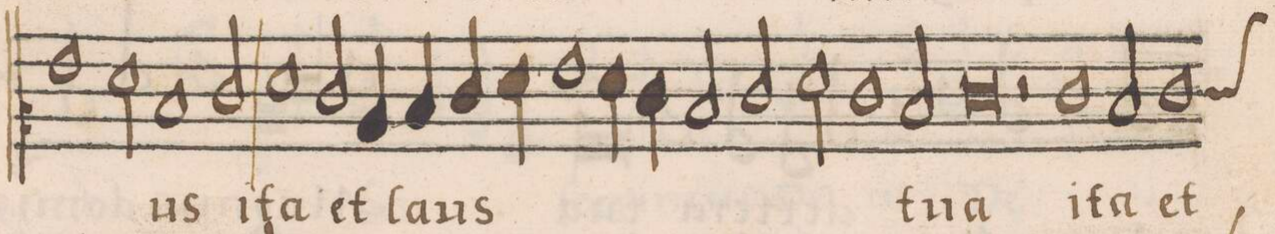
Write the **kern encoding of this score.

**kern	**text
*I"CANTVS	*
*clefC2	*
*k[]	*
*met(C)	*
*M2/1	*
1g\	.
2f\	.
1d/	-us
=28-	=28-
2e/	i-
1f\	-ta
=29-	=29-
2e/	et
4c/	laus
4d/	.
4e/	.
4f\	.
1g\	.
=30-	=30-
4f\	.
4e\	.
2d/	.
2e/	.
=31-	=31-
2f\	.
1e\	.
2d/	tu-
=32-	=32-
0e\	-a
=33-	=33-
2r	.
1e\	i-
2d/	-ta
=34-	=34-
*custos:e	*
1e\	et
*-	*-
